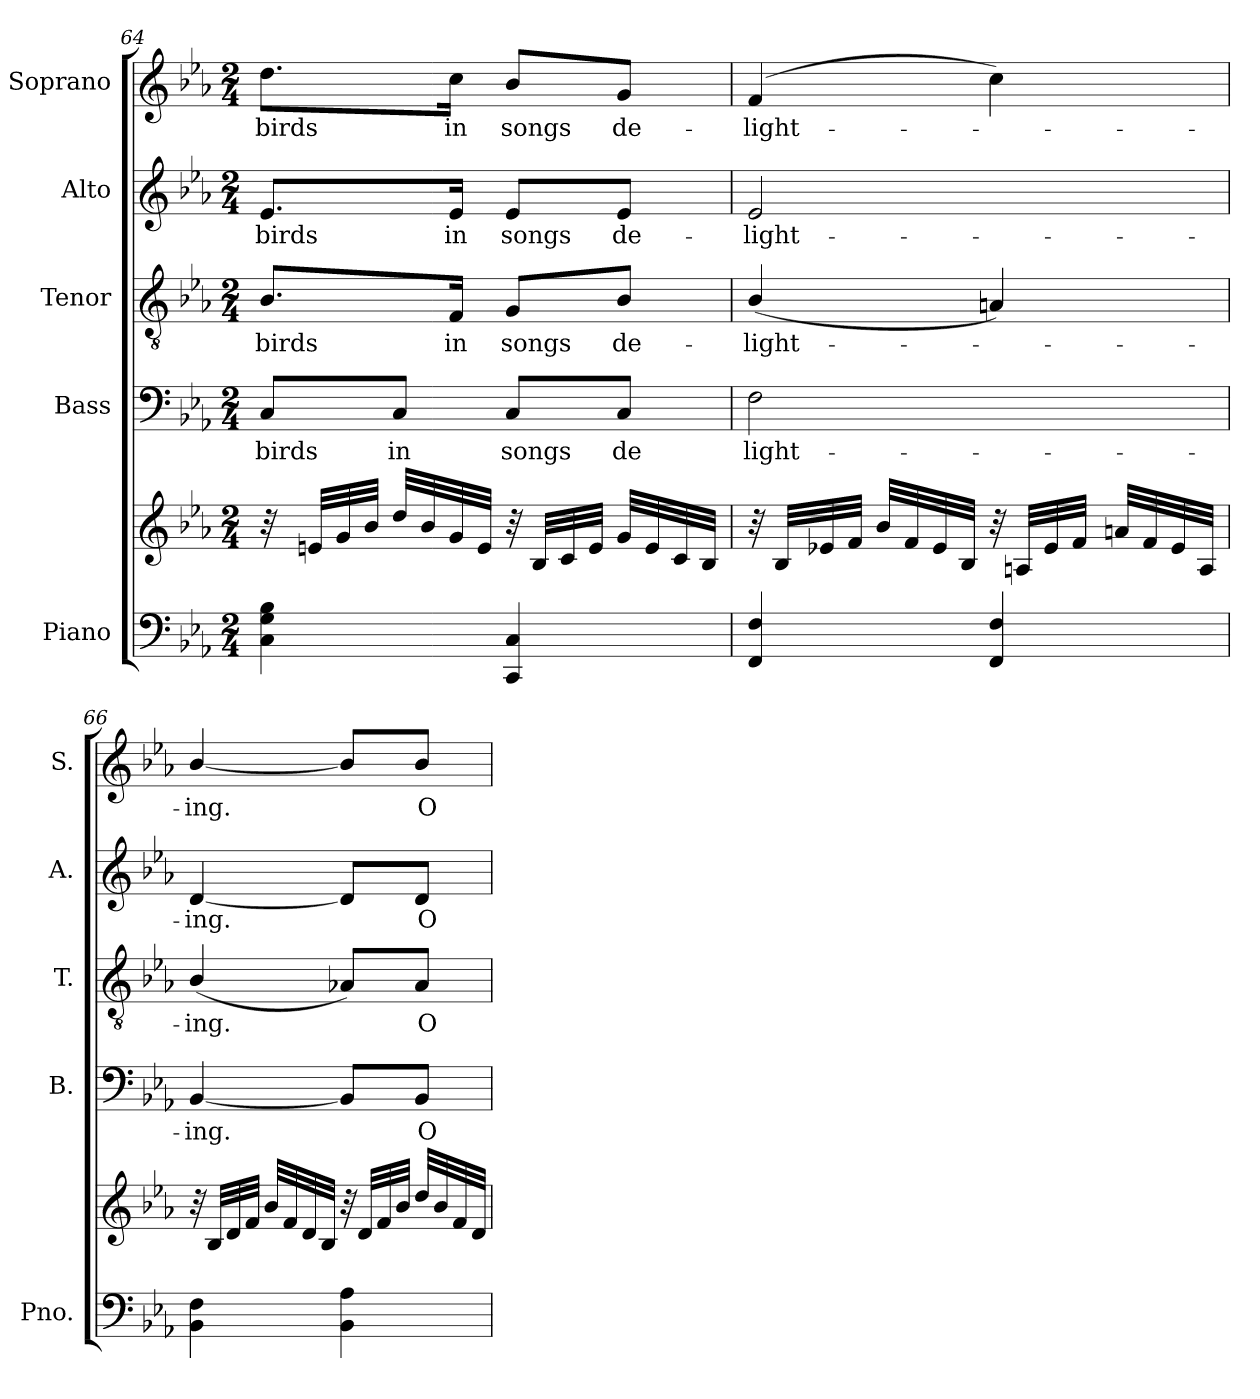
**kern	**kern	**kern	**text	**kern	**text	**kern	**text	**kern	**text
*part5	*part5	*part4	*part4	*part3	*part3	*part2	*part2	*part1	*part1
*staff6	*staff5	*staff4	*staff4	*staff3	*staff3	*staff2	*staff2	*staff1	*staff1
*I"Piano	*	*I"Bass	*	*I"Tenor	*	*I"Alto	*	*I"Soprano	*
*I'Pno.	*	*I'B.	*	*I'T.	*	*I'A.	*	*I'S.	*
!!LO:LB:g=z
*clefF4	*clefG2	*clefF4	*	*clefGv2	*	*clefG2	*	*clefG2	*
*	*	*	*	*ITrd7c12	*	*	*	*	*
*k[b-e-a-]	*k[b-e-a-]	*k[b-e-a-]	*	*k[b-e-a-]	*	*k[b-e-a-]	*	*k[b-e-a-]	*
*E-:	*E-:	*E-:	*	*E-:	*	*E-:	*	*E-:	*
*M2/4	*M2/4	*M2/4	*	*M2/4	*	*M2/4	*	*M2/4	*
=64	=64	=64	=64	=64	=64	=64	=64	=64	=64
!	!	!	!LO:LY:b:color=#000000	!	!	!	!	!	!
!	!	!	!	!	!LO:LY:b:color=#000000	!	!	!	!
!	!	!	!	!	!	!	!LO:LY:b:color=#000000	!	!
!	!	!	!	!	!	!	!	!	!LO:LY:b:color=#000000
4Ci\ 4Gi 4B-i	32r	8Ci/L	birds	8.BB-i/L	birds	8.e-i/L	birds	8.ddi\L	birds
.	32eni/LLL	.	.	.	.	.	.	.	.
.	32gi/	.	.	.	.	.	.	.	.
.	32b-i/JJJ	.	.	.	.	.	.	.	.
!	!	!	!LO:LY:b:color=#000000	!	!	!	!	!	!
.	32ddi/LLL	8Ci/J	in	.	.	.	.	.	.
.	32b-i/	.	.	.	.	.	.	.	.
!	!	!	!	!	!LO:LY:b:color=#000000	!	!	!	!
!	!	!	!	!	!	!	!LO:LY:b:color=#000000	!	!
!	!	!	!	!	!	!	!	!	!LO:LY:b:color=#000000
.	32gi/	.	.	16FFi/Jk	in	16e-i/Jk	in	16cci\Jk	in
.	32ei/JJJ	.	.	.	.	.	.	.	.
!	!	!	!LO:LY:b:color=#000000	!	!	!	!	!	!
!	!	!	!	!	!LO:LY:b:color=#000000	!	!	!	!
!	!	!	!	!	!	!	!LO:LY:b:color=#000000	!	!
!	!	!	!	!	!	!	!	!	!LO:LY:b:color=#000000
4CCi/ 4Ci	32r	8Ci/L	songs	8GGi/L	songs	8e-i/L	songs	8b-i/L	songs
.	32B-i/LLL	.	.	.	.	.	.	.	.
.	32ci/	.	.	.	.	.	.	.	.
.	32ei/JJJ	.	.	.	.	.	.	.	.
!	!	!	!LO:LY:b:color=#000000	!	!	!	!	!	!
!	!	!	!	!	!LO:LY:b:color=#000000	!	!	!	!
!	!	!	!	!	!	!	!LO:LY:b:color=#000000	!	!
!	!	!	!	!	!	!	!	!	!LO:LY:b:color=#000000
.	32gi/LLL	8Ci/J	de	8BB-i/J	de-	8e-i/J	de-	8gi/J	de-
.	32ei/	.	.	.	.	.	.	.	.
.	32ci/	.	.	.	.	.	.	.	.
.	32B-i/JJJ	.	.	.	.	.	.	.	.
=65	=65	=65	=65	=65	=65	=65	=65	=65	=65
!	!	!	!LO:LY:b:color=#000000	!	!	!	!	!	!
!	!	!	!	!	!LO:LY:b:color=#000000	!	!	!	!
!	!	!	!	!	!	!	!LO:LY:b:color=#000000	!	!
!	!	!	!	!	!	!	!	!	!LO:LY:b:color=#000000
4FFi/ 4Fi	32r	2Fi\	light-	(4BB-i/	-light-	2e-i/	-light-	(4fi/	-light-
.	32B-i/LLL	.	.	.	.	.	.	.	.
.	32e-Xi/	.	.	.	.	.	.	.	.
.	32fi/JJJ	.	.	.	.	.	.	.	.
.	32b-i/LLL	.	.	.	.	.	.	.	.
.	32fi/	.	.	.	.	.	.	.	.
.	32e-i/	.	.	.	.	.	.	.	.
.	32B-i/JJJ	.	.	.	.	.	.	.	.
4FFi/ 4Fi	32r	.	.	4AAni/)	.	.	.	4cci\)	.
.	32Ani/LLL	.	.	.	.	.	.	.	.
.	32e-i/	.	.	.	.	.	.	.	.
.	32fi/JJJ	.	.	.	.	.	.	.	.
.	32ani/LLL	.	.	.	.	.	.	.	.
.	32fi/	.	.	.	.	.	.	.	.
.	32e-i/	.	.	.	.	.	.	.	.
.	32Ai/JJJ	.	.	.	.	.	.	.	.
=66	=66	=66	=66	=66	=66	=66	=66	=66	=66
!	!	!	!LO:LY:b:color=#000000	!	!	!	!	!	!
!	!	!	!	!	!LO:LY:b:color=#000000	!	!	!	!
!	!	!	!	!	!	!	!LO:LY:b:color=#000000	!	!
!	!	!	!	!	!	!	!	!	!LO:LY:b:color=#000000
4BB-i\ 4Fi	32r	[4BB-i/	-ing.	(4BB-i/	-ing.	[4di/	-ing.	[4b-i/	-ing.
.	32B-i/LLL	.	.	.	.	.	.	.	.
.	32di/	.	.	.	.	.	.	.	.
.	32fi/JJJ	.	.	.	.	.	.	.	.
.	32b-i/LLL	.	.	.	.	.	.	.	.
.	32fi/	.	.	.	.	.	.	.	.
.	32di/	.	.	.	.	.	.	.	.
.	32B-i/JJJ	.	.	.	.	.	.	.	.
4BB-i\ 4A-i	32r	8BB-i/L]	.	8AA-Xi/L)	.	8di/L]	.	8b-i/L]	.
.	32di/LLL	.	.	.	.	.	.	.	.
.	32fi/	.	.	.	.	.	.	.	.
.	32b-i/JJJ	.	.	.	.	.	.	.	.
!	!	!	!LO:LY:b:color=#000000	!	!	!	!	!	!
!	!	!	!	!	!LO:LY:b:color=#000000	!	!	!	!
!	!	!	!	!	!	!	!LO:LY:b:color=#000000	!	!
!	!	!	!	!	!	!	!	!	!LO:LY:b:color=#000000
.	32ddi/LLL	8BB-i/J	O	8AA-i/J	O	8di/J	O	8b-i/J	O
.	32b-i/	.	.	.	.	.	.	.	.
.	32fi/	.	.	.	.	.	.	.	.
.	32di/JJJ	.	.	.	.	.	.	.	.
=	=	=	=	=	=	=	=	=	=
*-	*-	*-	*-	*-	*-	*-	*-	*-	*-
